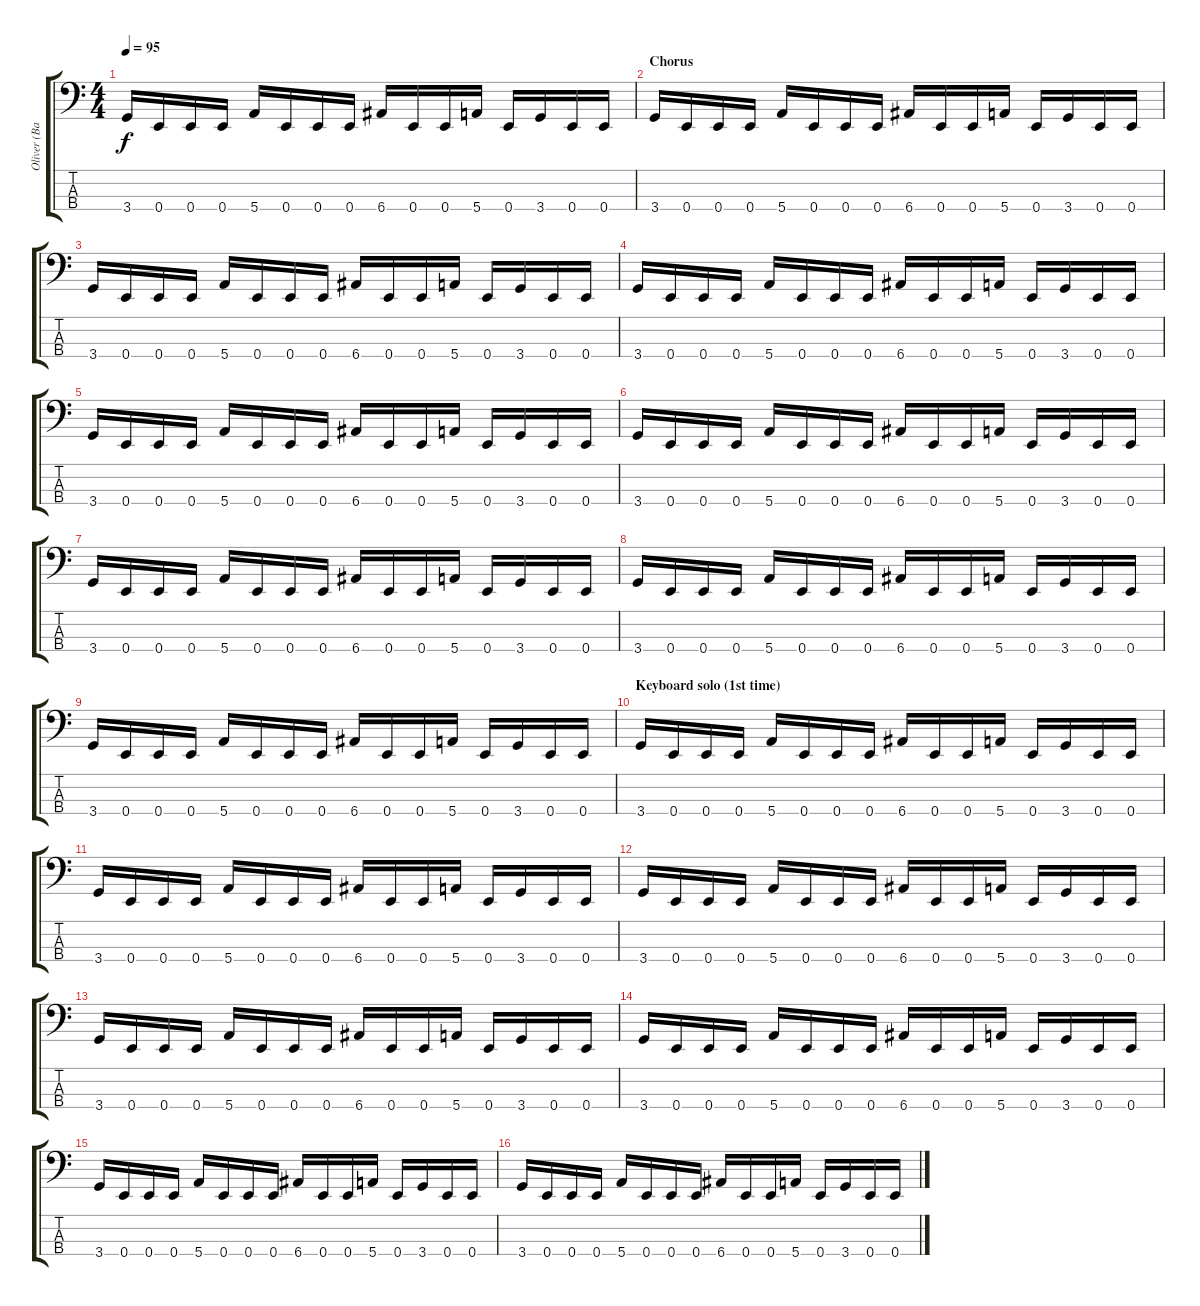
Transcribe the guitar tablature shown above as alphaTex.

\track ("Oliver (Bass)" "Oliver (Ba") {instrument electricbasspick}
\staff {score tabs}
\tuning (G2 D2 A1 E1) {hide}
\ts (4 4)
\tempo 95
\clef f4
\ks c
3.4.16{dy f} 0.4.16 0.4.16 0.4.16 5.4.16 0.4.16 0.4.16 0.4.16 6.4.16 0.4.16 0.4.16 5.4.16 0.4.16 3.4.16 0.4.16 0.4.16 |
\section ("" "Chorus")
3.4.16 0.4.16 0.4.16 0.4.16 5.4.16 0.4.16 0.4.16 0.4.16 6.4.16 0.4.16 0.4.16 5.4.16 0.4.16 3.4.16 0.4.16 0.4.16 |
3.4.16 0.4.16 0.4.16 0.4.16 5.4.16 0.4.16 0.4.16 0.4.16 6.4.16 0.4.16 0.4.16 5.4.16 0.4.16 3.4.16 0.4.16 0.4.16 |
3.4.16 0.4.16 0.4.16 0.4.16 5.4.16 0.4.16 0.4.16 0.4.16 6.4.16 0.4.16 0.4.16 5.4.16 0.4.16 3.4.16 0.4.16 0.4.16 |
3.4.16 0.4.16 0.4.16 0.4.16 5.4.16 0.4.16 0.4.16 0.4.16 6.4.16 0.4.16 0.4.16 5.4.16 0.4.16 3.4.16 0.4.16 0.4.16 |
3.4.16 0.4.16 0.4.16 0.4.16 5.4.16 0.4.16 0.4.16 0.4.16 6.4.16 0.4.16 0.4.16 5.4.16 0.4.16 3.4.16 0.4.16 0.4.16 |
3.4.16 0.4.16 0.4.16 0.4.16 5.4.16 0.4.16 0.4.16 0.4.16 6.4.16 0.4.16 0.4.16 5.4.16 0.4.16 3.4.16 0.4.16 0.4.16 |
3.4.16 0.4.16 0.4.16 0.4.16 5.4.16 0.4.16 0.4.16 0.4.16 6.4.16 0.4.16 0.4.16 5.4.16 0.4.16 3.4.16 0.4.16 0.4.16 |
3.4.16 0.4.16 0.4.16 0.4.16 5.4.16 0.4.16 0.4.16 0.4.16 6.4.16 0.4.16 0.4.16 5.4.16 0.4.16 3.4.16 0.4.16 0.4.16 |
\section ("" "Keyboard solo (1st time)")
3.4.16 0.4.16 0.4.16 0.4.16 5.4.16 0.4.16 0.4.16 0.4.16 6.4.16 0.4.16 0.4.16 5.4.16 0.4.16 3.4.16 0.4.16 0.4.16 |
3.4.16 0.4.16 0.4.16 0.4.16 5.4.16 0.4.16 0.4.16 0.4.16 6.4.16 0.4.16 0.4.16 5.4.16 0.4.16 3.4.16 0.4.16 0.4.16 |
3.4.16 0.4.16 0.4.16 0.4.16 5.4.16 0.4.16 0.4.16 0.4.16 6.4.16 0.4.16 0.4.16 5.4.16 0.4.16 3.4.16 0.4.16 0.4.16 |
3.4.16 0.4.16 0.4.16 0.4.16 5.4.16 0.4.16 0.4.16 0.4.16 6.4.16 0.4.16 0.4.16 5.4.16 0.4.16 3.4.16 0.4.16 0.4.16 |
3.4.16 0.4.16 0.4.16 0.4.16 5.4.16 0.4.16 0.4.16 0.4.16 6.4.16 0.4.16 0.4.16 5.4.16 0.4.16 3.4.16 0.4.16 0.4.16 |
3.4.16 0.4.16 0.4.16 0.4.16 5.4.16 0.4.16 0.4.16 0.4.16 6.4.16 0.4.16 0.4.16 5.4.16 0.4.16 3.4.16 0.4.16 0.4.16 |
3.4.16 0.4.16 0.4.16 0.4.16 5.4.16 0.4.16 0.4.16 0.4.16 6.4.16 0.4.16 0.4.16 5.4.16 0.4.16 3.4.16 0.4.16 0.4.16
